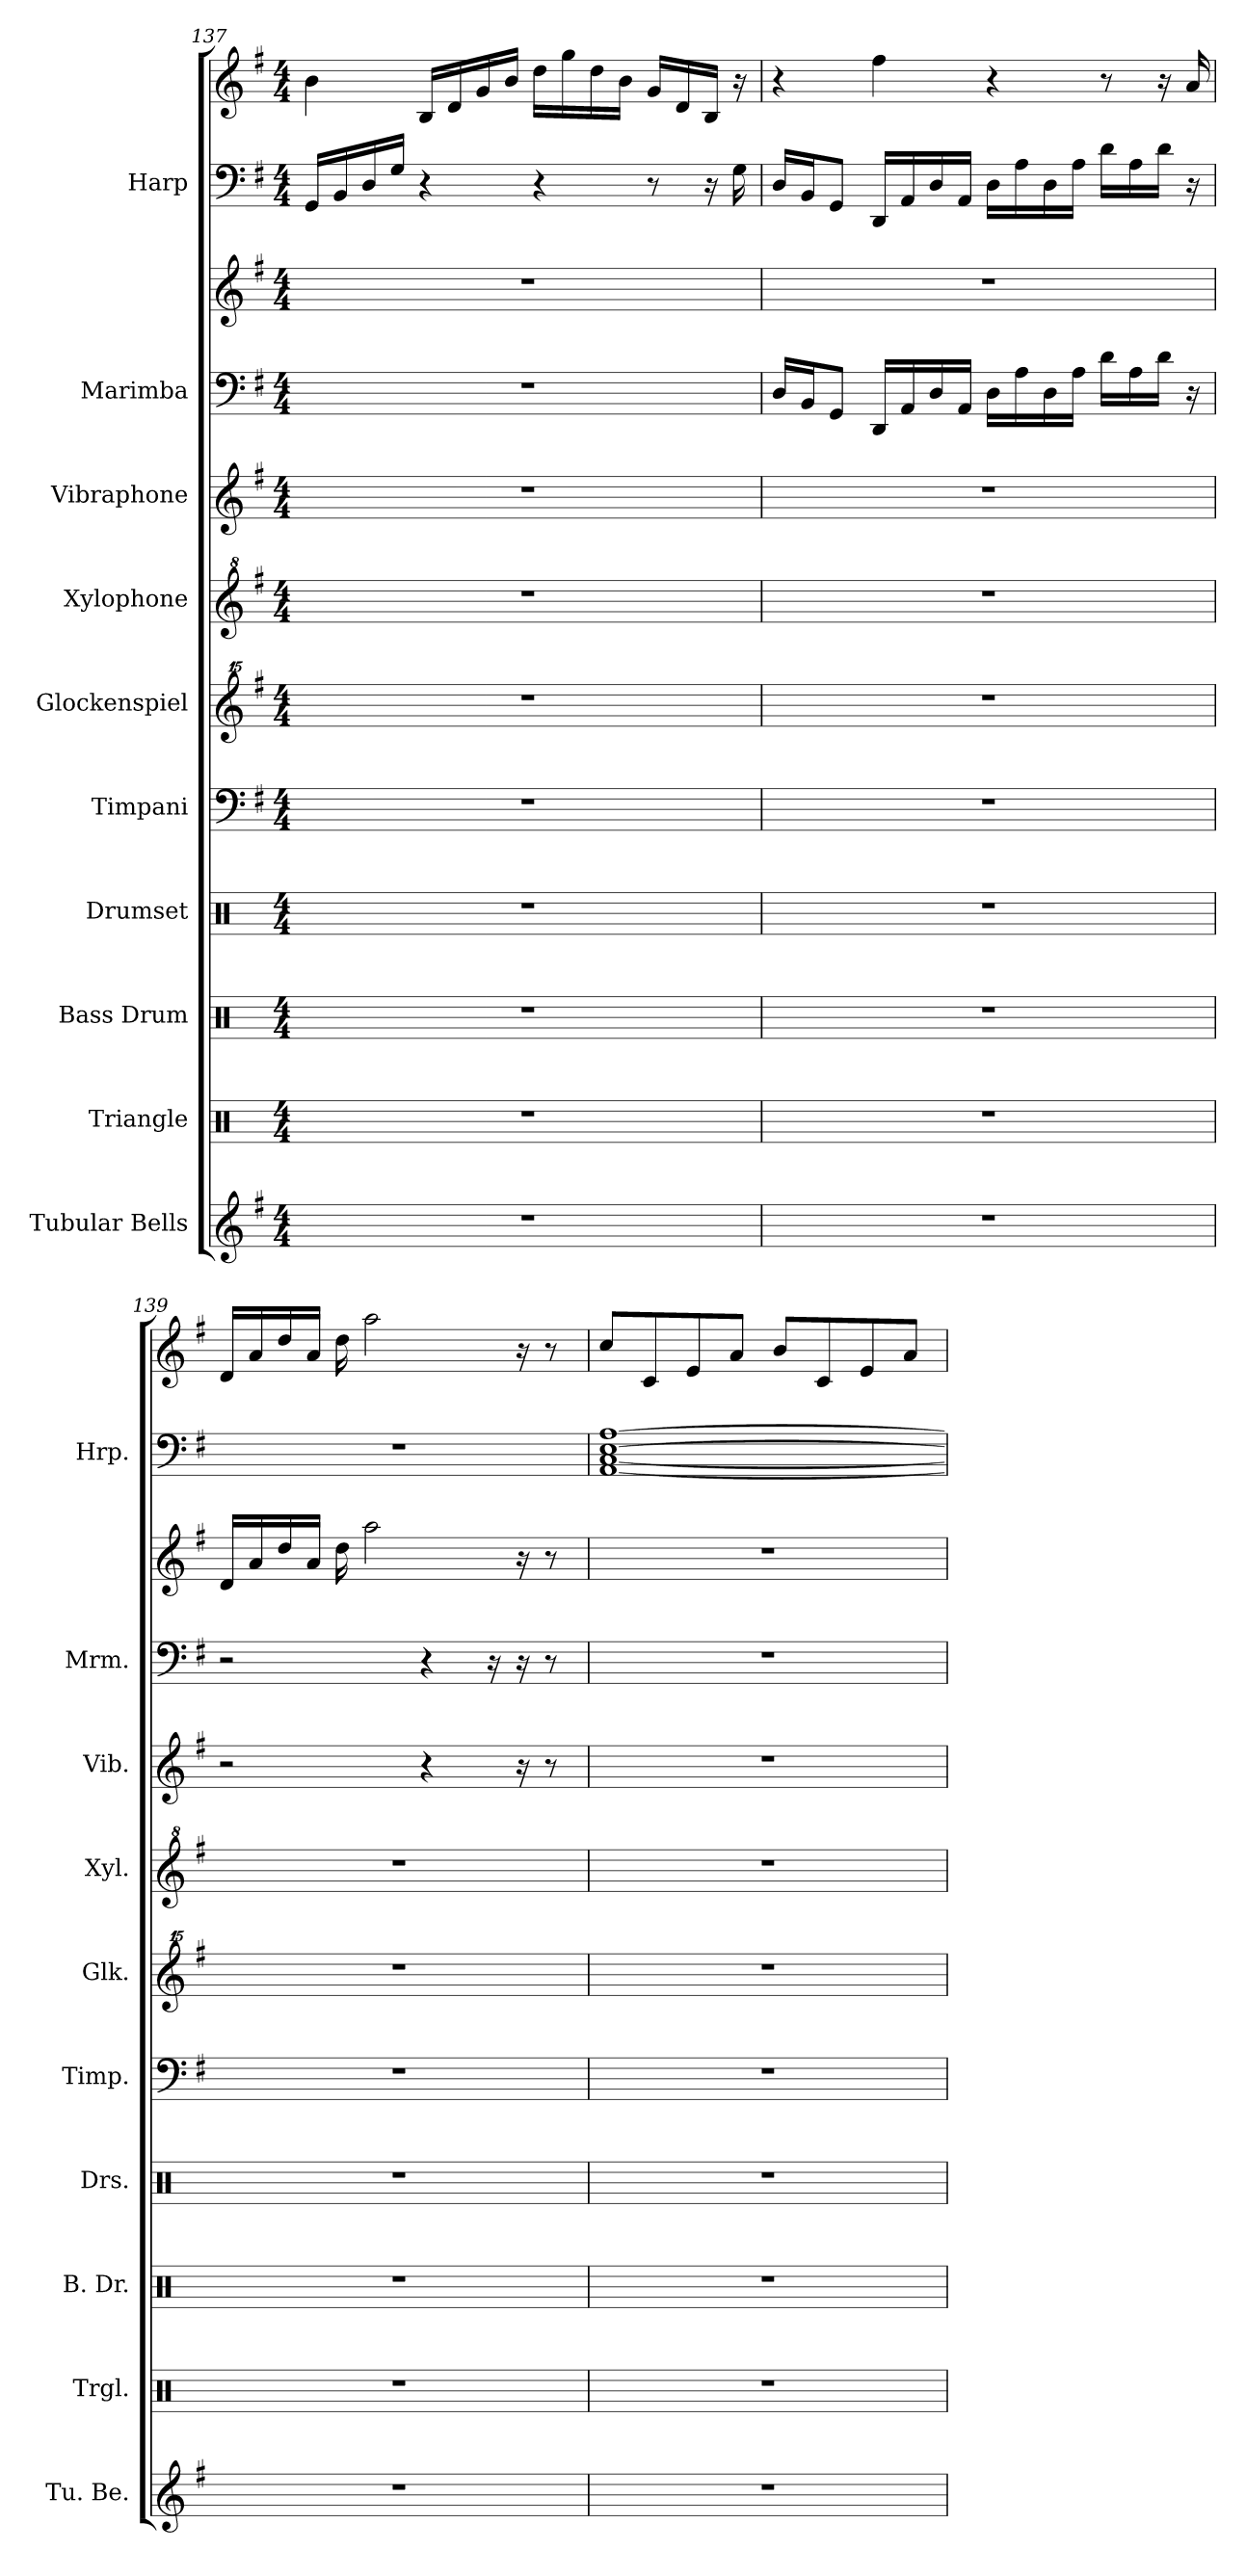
**kern	**kern	**kern	**kern	**kern	**kern	**kern	**kern	**kern	**kern	**kern	**kern
*part10	*part9	*part8	*part7	*part6	*part5	*part4	*part3	*part2	*part2	*part1	*part1
*staff12	*staff11	*staff10	*staff9	*staff8	*staff7	*staff6	*staff5	*staff4	*staff3	*staff2	*staff1
*I"Tubular Bells	*I"Triangle	*I"Bass Drum	*I"Drumset	*I"Timpani	*I"Glockenspiel	*I"Xylophone	*I"Vibraphone	*I"Marimba	*	*I"Harp	*
*I'Tu. Be.	*I'Trgl.	*I'B. Dr.	*I'Drs.	*I'Timp.	*I'Glk.	*I'Xyl.	*I'Vib.	*I'Mrm.	*	*I'Hrp.	*
!!LO:PB:g=z
*clefG2	*clefX	*clefX	*clefX	*clefF4	*clefG^^2	*clefG^2	*clefG2	*clefF4	*clefG2	*clefF4	*clefG2
*k[f#]	*k[]	*k[]	*k[]	*k[f#]	*k[f#]	*k[f#]	*k[f#]	*k[f#]	*k[f#]	*k[f#]	*k[f#]
*G:	*C:	*C:	*C:	*G:	*G:	*G:	*G:	*G:	*G:	*G:	*G:
*M4/4	*M4/4	*M4/4	*M4/4	*M4/4	*M4/4	*M4/4	*M4/4	*M4/4	*M4/4	*M4/4	*M4/4
=137	=137	=137	=137	=137	=137	=137	=137	=137	=137	=137	=137
1r	1r	1r	1r	1r	1r	1r	1r	1r	1r	16GG/LL	4b\
.	.	.	.	.	.	.	.	.	.	16BB/	.
.	.	.	.	.	.	.	.	.	.	16D/	.
.	.	.	.	.	.	.	.	.	.	16G/JJ	.
.	.	.	.	.	.	.	.	.	.	4r	16B/LL
.	.	.	.	.	.	.	.	.	.	.	16d/
.	.	.	.	.	.	.	.	.	.	.	16g/
.	.	.	.	.	.	.	.	.	.	.	16b/JJ
.	.	.	.	.	.	.	.	.	.	4r	16dd\LL
.	.	.	.	.	.	.	.	.	.	.	16gg\
.	.	.	.	.	.	.	.	.	.	.	16dd\
.	.	.	.	.	.	.	.	.	.	.	16b\JJ
.	.	.	.	.	.	.	.	.	.	8r	16g/LL
.	.	.	.	.	.	.	.	.	.	.	16d/
.	.	.	.	.	.	.	.	.	.	16r	16B/JJ
.	.	.	.	.	.	.	.	.	.	16G\	16r
=138	=138	=138	=138	=138	=138	=138	=138	=138	=138	=138	=138
1r	1r	1r	1r	1r	1r	1r	1r	16D/LL	1r	16D/LL	4r
.	.	.	.	.	.	.	.	16BB/J	.	16BB/J	.
.	.	.	.	.	.	.	.	8GG/J	.	8GG/J	.
.	.	.	.	.	.	.	.	16DD/LL	.	16DD/LL	4ff#\
.	.	.	.	.	.	.	.	16AA/	.	16AA/	.
.	.	.	.	.	.	.	.	16D/	.	16D/	.
.	.	.	.	.	.	.	.	16AA/JJ	.	16AA/JJ	.
.	.	.	.	.	.	.	.	16D\LL	.	16D\LL	4r
.	.	.	.	.	.	.	.	16A\	.	16A\	.
.	.	.	.	.	.	.	.	16D\	.	16D\	.
.	.	.	.	.	.	.	.	16A\JJ	.	16A\JJ	.
.	.	.	.	.	.	.	.	16d\LL	.	16d\LL	8r
.	.	.	.	.	.	.	.	16A\	.	16A\	.
.	.	.	.	.	.	.	.	16d\JJ	.	16d\JJ	16r
.	.	.	.	.	.	.	.	16r	.	16r	16a/
=139	=139	=139	=139	=139	=139	=139	=139	=139	=139	=139	=139
1r	1r	1r	1r	1r	1r	1r	2r	2r	16d/LL	1r	16d/LL
.	.	.	.	.	.	.	.	.	16a/	.	16a/
.	.	.	.	.	.	.	.	.	16dd/	.	16dd/
.	.	.	.	.	.	.	.	.	16a/JJ	.	16a/JJ
.	.	.	.	.	.	.	.	.	16dd\	.	16dd\
.	.	.	.	.	.	.	.	.	2aa\	.	2aa\
.	.	.	.	.	.	.	4r	4r	.	.	.
.	.	.	.	.	.	.	16ryy	16r	.	.	.
.	.	.	.	.	.	.	16r	16r	16r	.	16r
.	.	.	.	.	.	.	8r	8r	8r	.	8r
!!LO:PB:g=z
=140	=140	=140	=140	=140	=140	=140	=140	=140	=140	=140	=140
1r	1r	1r	1r	1r	1r	1r	1r	1r	1r	[1AA [1C [1E [1A	8cc/L
.	.	.	.	.	.	.	.	.	.	.	8c/
.	.	.	.	.	.	.	.	.	.	.	8e/
.	.	.	.	.	.	.	.	.	.	.	8a/J
.	.	.	.	.	.	.	.	.	.	.	8b/L
.	.	.	.	.	.	.	.	.	.	.	8c/
.	.	.	.	.	.	.	.	.	.	.	8e/
.	.	.	.	.	.	.	.	.	.	.	8a/J
=	=	=	=	=	=	=	=	=	=	=	=
*-	*-	*-	*-	*-	*-	*-	*-	*-	*-	*-	*-
